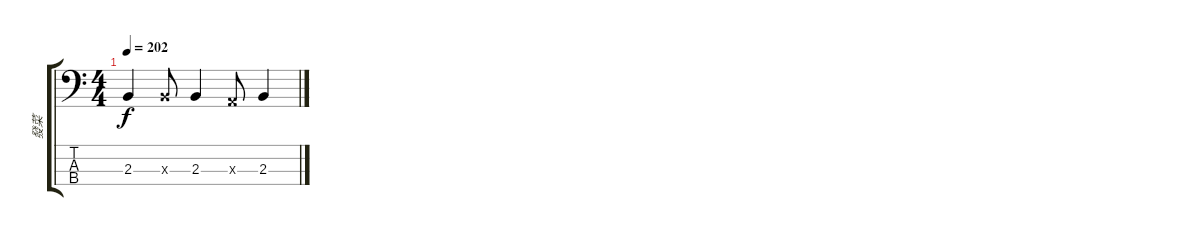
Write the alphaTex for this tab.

\track ("發菜" "發菜") {instrument electricbassfinger}
\staff {score tabs}
\tuning (G2 D2 A1 E1) {hide}
\ts (4 4)
\tempo 202
\clef f4
\ks c
2.3.4{dy f} 2.3{x}.8 2.3.4 0.3{x}.8 2.3.4
